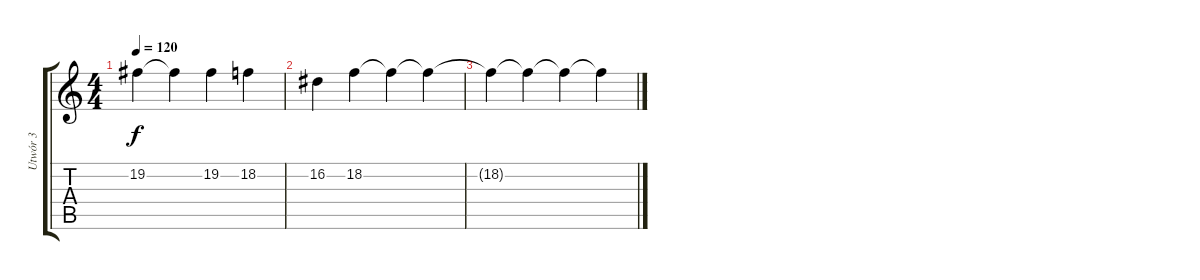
\track ("Utwór 3" "Utwór 3") {instrument stringensemble1}
\staff {score tabs}
\tuning (E4 B3 G3 D3 A2 E2) {hide}
\ts (4 4)
\tempo 120
\clef g2
\ks c
19.2{t}.4{dy f} 19.2{t}.4 19.2.4 18.2.4 |
16.2.4 18.2.4 18.2{t}.4 18.2{t}.4 |
18.2{t}.4 18.2{t}.4 18.2{t}.4 18.2{t}.4
